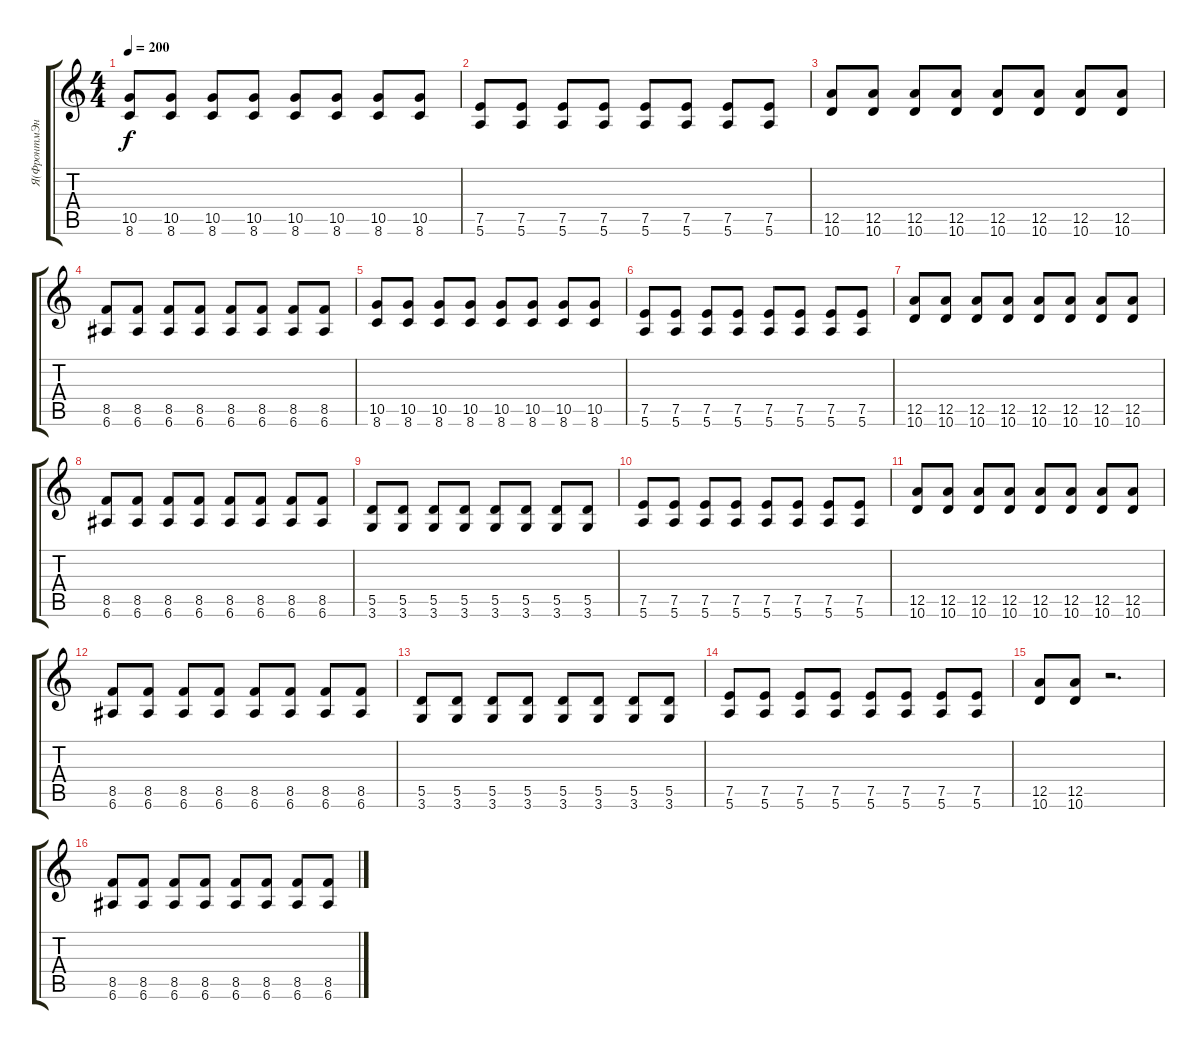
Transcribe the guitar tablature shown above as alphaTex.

\track ("Я(ФронтмЭн)" "Я(ФронтмЭн") {instrument distortionguitar}
\staff {score tabs}
\tuning (E4 B3 G3 D3 A2 E2) {hide}
\ts (4 4)
\tempo 200
\clef g2
\ks c
(10.5 8.6).8{dy f} (10.5 8.6).8 (10.5 8.6).8 (10.5 8.6).8 (10.5 8.6).8 (10.5 8.6).8 (10.5 8.6).8 (10.5 8.6).8 |
(7.5 5.6).8 (7.5 5.6).8 (7.5 5.6).8 (7.5 5.6).8 (7.5 5.6).8 (7.5 5.6).8 (7.5 5.6).8 (7.5 5.6).8 |
(12.5 10.6).8 (12.5 10.6).8 (12.5 10.6).8 (12.5 10.6).8 (12.5 10.6).8 (12.5 10.6).8 (12.5 10.6).8 (12.5 10.6).8 |
(8.5 6.6).8 (8.5 6.6).8 (8.5 6.6).8 (8.5 6.6).8 (8.5 6.6).8 (8.5 6.6).8 (8.5 6.6).8 (8.5 6.6).8 |
(10.5 8.6).8 (10.5 8.6).8 (10.5 8.6).8 (10.5 8.6).8 (10.5 8.6).8 (10.5 8.6).8 (10.5 8.6).8 (10.5 8.6).8 |
(7.5 5.6).8 (7.5 5.6).8 (7.5 5.6).8 (7.5 5.6).8 (7.5 5.6).8 (7.5 5.6).8 (7.5 5.6).8 (7.5 5.6).8 |
(12.5 10.6).8 (12.5 10.6).8 (12.5 10.6).8 (12.5 10.6).8 (12.5 10.6).8 (12.5 10.6).8 (12.5 10.6).8 (12.5 10.6).8 |
(8.5 6.6).8 (8.5 6.6).8 (8.5 6.6).8 (8.5 6.6).8 (8.5 6.6).8 (8.5 6.6).8 (8.5 6.6).8 (8.5 6.6).8 |
(5.5 3.6).8 (5.5 3.6).8 (5.5 3.6).8 (5.5 3.6).8 (5.5 3.6).8 (5.5 3.6).8 (5.5 3.6).8 (5.5 3.6).8 |
(7.5 5.6).8 (7.5 5.6).8 (7.5 5.6).8 (7.5 5.6).8 (7.5 5.6).8 (7.5 5.6).8 (7.5 5.6).8 (7.5 5.6).8 |
(12.5 10.6).8 (12.5 10.6).8 (12.5 10.6).8 (12.5 10.6).8 (12.5 10.6).8 (12.5 10.6).8 (12.5 10.6).8 (12.5 10.6).8 |
(8.5 6.6).8 (8.5 6.6).8 (8.5 6.6).8 (8.5 6.6).8 (8.5 6.6).8 (8.5 6.6).8 (8.5 6.6).8 (8.5 6.6).8 |
(5.5 3.6).8 (5.5 3.6).8 (5.5 3.6).8 (5.5 3.6).8 (5.5 3.6).8 (5.5 3.6).8 (5.5 3.6).8 (5.5 3.6).8 |
(7.5 5.6).8 (7.5 5.6).8 (7.5 5.6).8 (7.5 5.6).8 (7.5 5.6).8 (7.5 5.6).8 (7.5 5.6).8 (7.5 5.6).8 |
(12.5 10.6).8 (12.5 10.6).8 r.2{d} |
(8.5 6.6).8 (8.5 6.6).8 (8.5 6.6).8 (8.5 6.6).8 (8.5 6.6).8 (8.5 6.6).8 (8.5 6.6).8 (8.5 6.6).8
